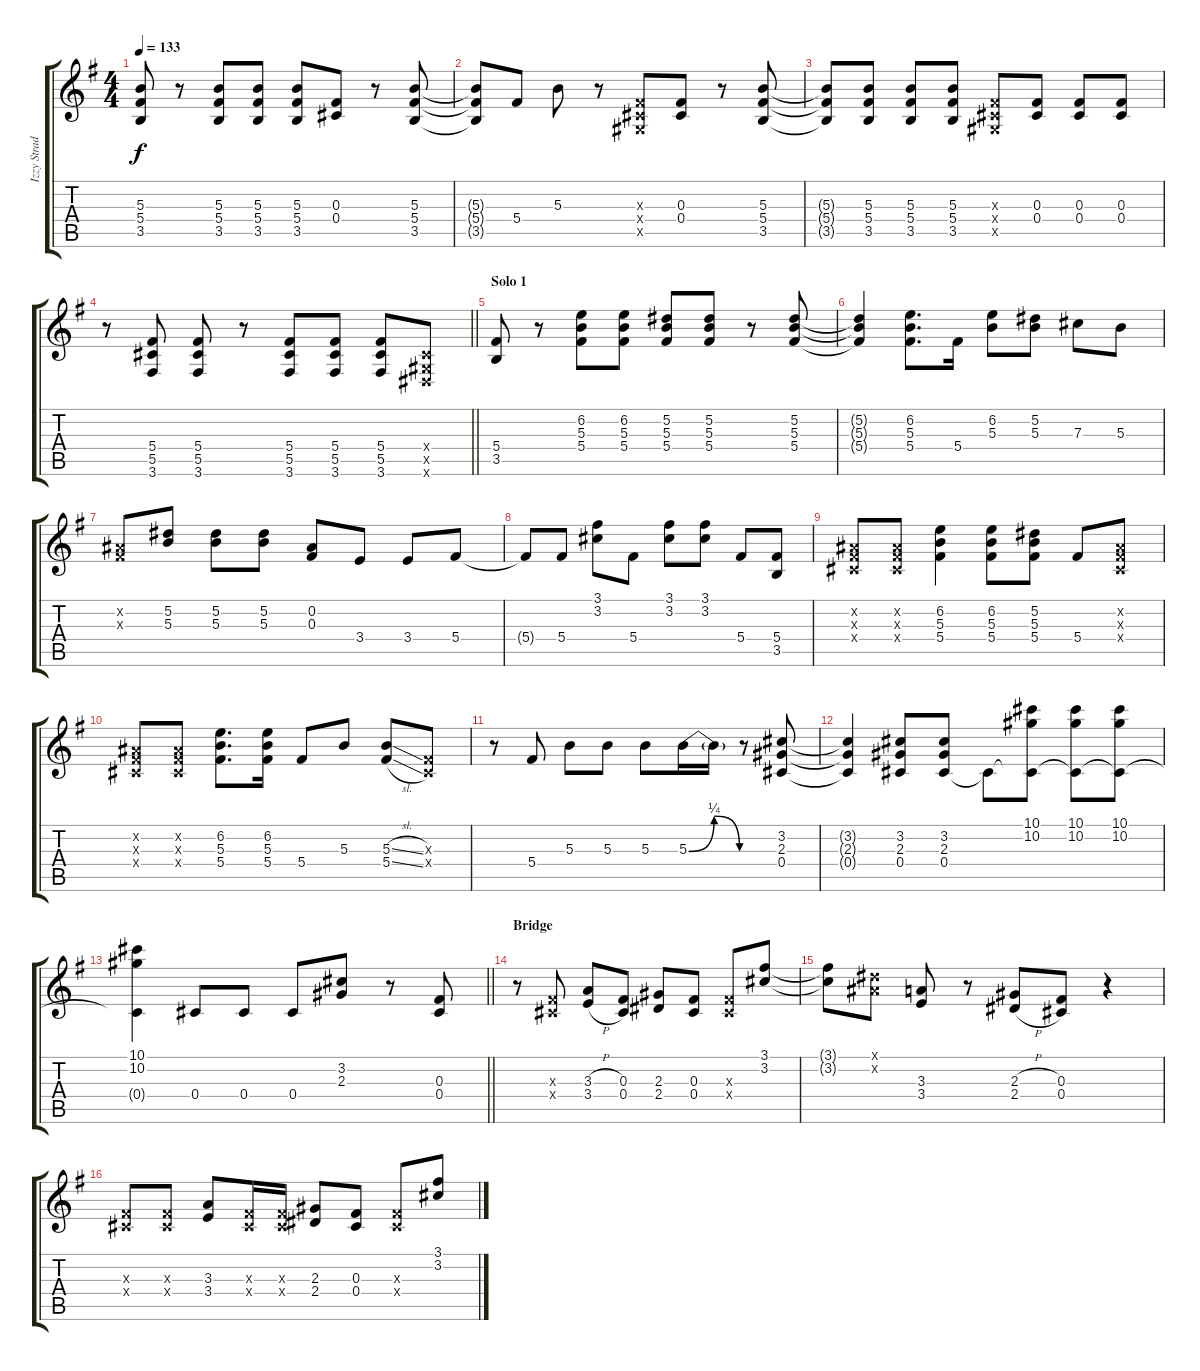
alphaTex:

\track ("Izzy Stradlin - Rhytm Guitar" "Izzy Strad") {instrument overdrivenguitar}
\staff {score tabs}
\tuning (Eb4 Bb3 Gb3 Db3 Ab2 Eb2) {hide}
\ts (4 4)
\tempo 133
\clef g2
\ks g
(5.3 5.4 3.5).8{dy f} r.8 (5.3 5.4 3.5).8 (5.3 5.4 3.5).8 (5.3 5.4 3.5).8 (0.3 0.4).8 r.8 (5.3 5.4 3.5).8 |
(5.3{t} 5.4{t} 3.5{t}).8 5.4.8 5.3.8 r.8 (0.3{x} 0.4{x} 0.5{x}).8 (0.3 0.4).8 r.8 (5.3 5.4 3.5).8 |
(5.3{t} 5.4{t} 3.5{t}).8 (5.3 5.4 3.5).8 (5.3 5.4 3.5).8 (5.3 5.4 3.5).8 (0.3{x} 0.4{x} 0.5{x}).8 (0.3 0.4).8 (0.3 0.4).8 (0.3 0.4).8 |
\barLineRight lightlight
r.8 (5.4 5.5 3.6).8 (5.4 5.5 3.6).8 r.8 (5.4 5.5 3.6).8 (5.4 5.5 3.6).8 (5.4 5.5 3.6).8 (0.4{x} 0.5{x} 0.6{x}).8 |
\section ("" "Solo 1")
(5.4 3.5).8 r.8 (6.2 5.3 5.4).8 (6.2 5.3 5.4).8 (5.2 5.3 5.4).8 (5.2 5.3 5.4).8 r.8 (5.2 5.3 5.4).8 |
(5.2{t} 5.3{t} 5.4{t}).4 (6.2 5.3 5.4).8{d} 5.4.16 (6.2 5.3).8 (5.2 5.3).8 7.3.8 5.3.8 |
(0.2{x} 0.3{x}).8 (5.2 5.3).8 (5.2 5.3).8 (5.2 5.3).8 (0.2 0.3).8 3.4.8 3.4.8 5.4.8 |
5.4{t}.8 5.4.8 (3.1 3.2).8 5.4.8 (3.1 3.2).8 (3.1 3.2).8 5.4.8 (5.4 3.5).8 |
(0.2{x} 0.3{x} 0.4{x}).8 (0.2{x} 0.3{x} 0.4{x}).8 (6.2 5.3 5.4).4 (6.2 5.3 5.4).8 (5.2 5.3 5.4).8 5.4.8 (0.2{x} 0.3{x} 0.4{x}).8 |
(0.2{x} 0.3{x} 0.4{x}).8 (0.2{x} 0.3{x} 0.4{x}).8 (6.2 5.3 5.4).8{d} (6.2 5.3 5.4).16 5.4.8 5.3.8 (5.3{sl} 5.4{sl}).8 (0.3{x} 0.4{x}).8 |
r.8 5.4.8 5.3.8 5.3.8 5.3.8 5.3{be (bendrelease 0 0 30 1 30 1 60 0)}.16 5.3{t}.16 r.8 (3.2 2.3 0.4).8 |
(3.2{t} 2.3{t} 0.4{t}).4 (3.2 2.3 0.4).8 (3.2 2.3 0.4).8 0.4{t}.8 (10.1 10.2 0.4{t}).8 (10.1 10.2 0.4{t}).8 (10.1 10.2 0.4{t}).8 |
\barLineRight lightlight
(10.1 10.2 0.4{t}).4 0.4.8 0.4.8 0.4.8 (3.2 2.3).8 r.8 (0.3 0.4).8 |
\section ("" "Bridge")
r.8 (0.3{x} 0.4{x}).8 (3.3{h} 3.4{h}).8 (0.3 0.4).8 (2.3 2.4).8 (0.3 0.4).8 (0.3{x} 0.4{x}).8 (3.1 3.2).8 |
(3.1{t} 3.2{t}).8 (0.1{x} 0.2{x}).8 (3.3 3.4).8 r.8 (2.3{h} 2.4{h}).8 (0.3 0.4).8 r.4 |
(0.3{x} 0.4{x}).8 (0.3{x} 0.4{x}).8 (3.3 3.4).8 (0.3{x} 0.4{x}).16 (0.3{x} 0.4{x}).16 (2.3 2.4).8 (0.3 0.4).8 (0.3{x} 0.4{x}).8 (3.1 3.2).8
